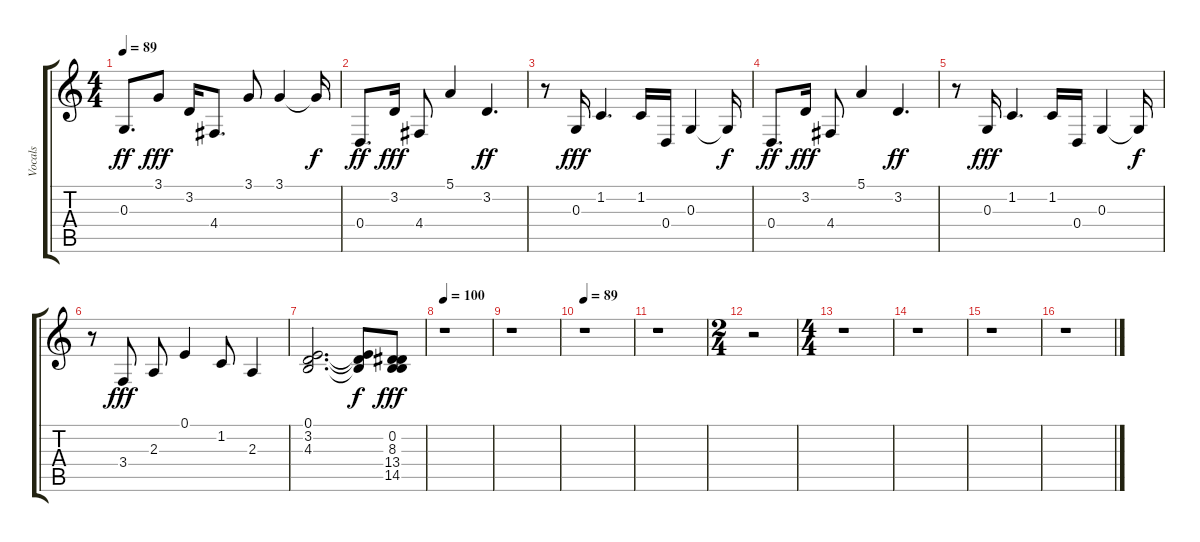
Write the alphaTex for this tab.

\track ("Vocals" "Vocals") {instrument lead6voice}
\staff {score tabs}
\tuning (E4 B3 G3 D3 A2 E2) {hide}
\ts (4 4)
\tempo 89
\clef g2
\ks c
0.3.8{d dy ff} 3.1.8{dy fff} 3.2.16 4.4.8{d} 3.1.8 3.1.4 3.1{t}.16{dy f} |
0.4.8{d dy ff} 3.2.16{dy fff} 4.4.8 5.1.4 3.2.4{d dy ff} |
r.8 0.3.16{dy fff} 1.2.4{d} 1.2.16 0.4.16 0.3.4 0.3{t}.16{dy f} |
0.4.8{d dy ff} 3.2.16{dy fff} 4.4.8 5.1.4 3.2.4{d dy ff} |
r.8 0.3.16{dy fff} 1.2.4{d} 1.2.16 0.4.16 0.3.4 0.3{t}.16{dy f} |
r.8 3.4.8{dy fff} 2.3.8 0.1.4 1.2.8 2.3.4 |
(0.1 3.2 4.3).2{d} (0.1{t} 3.2{t} 4.3{t}).8{dy f} (0.2 8.3 13.4 14.5).8{dy fff} |
\tempo 100
r.1 |
r.1 |
\tempo 89
r.1 |
r.1 |
\ts (2 4)
r.2 |
\ts (4 4)
r.1 |
r.1 |
r.1 |
r.1
